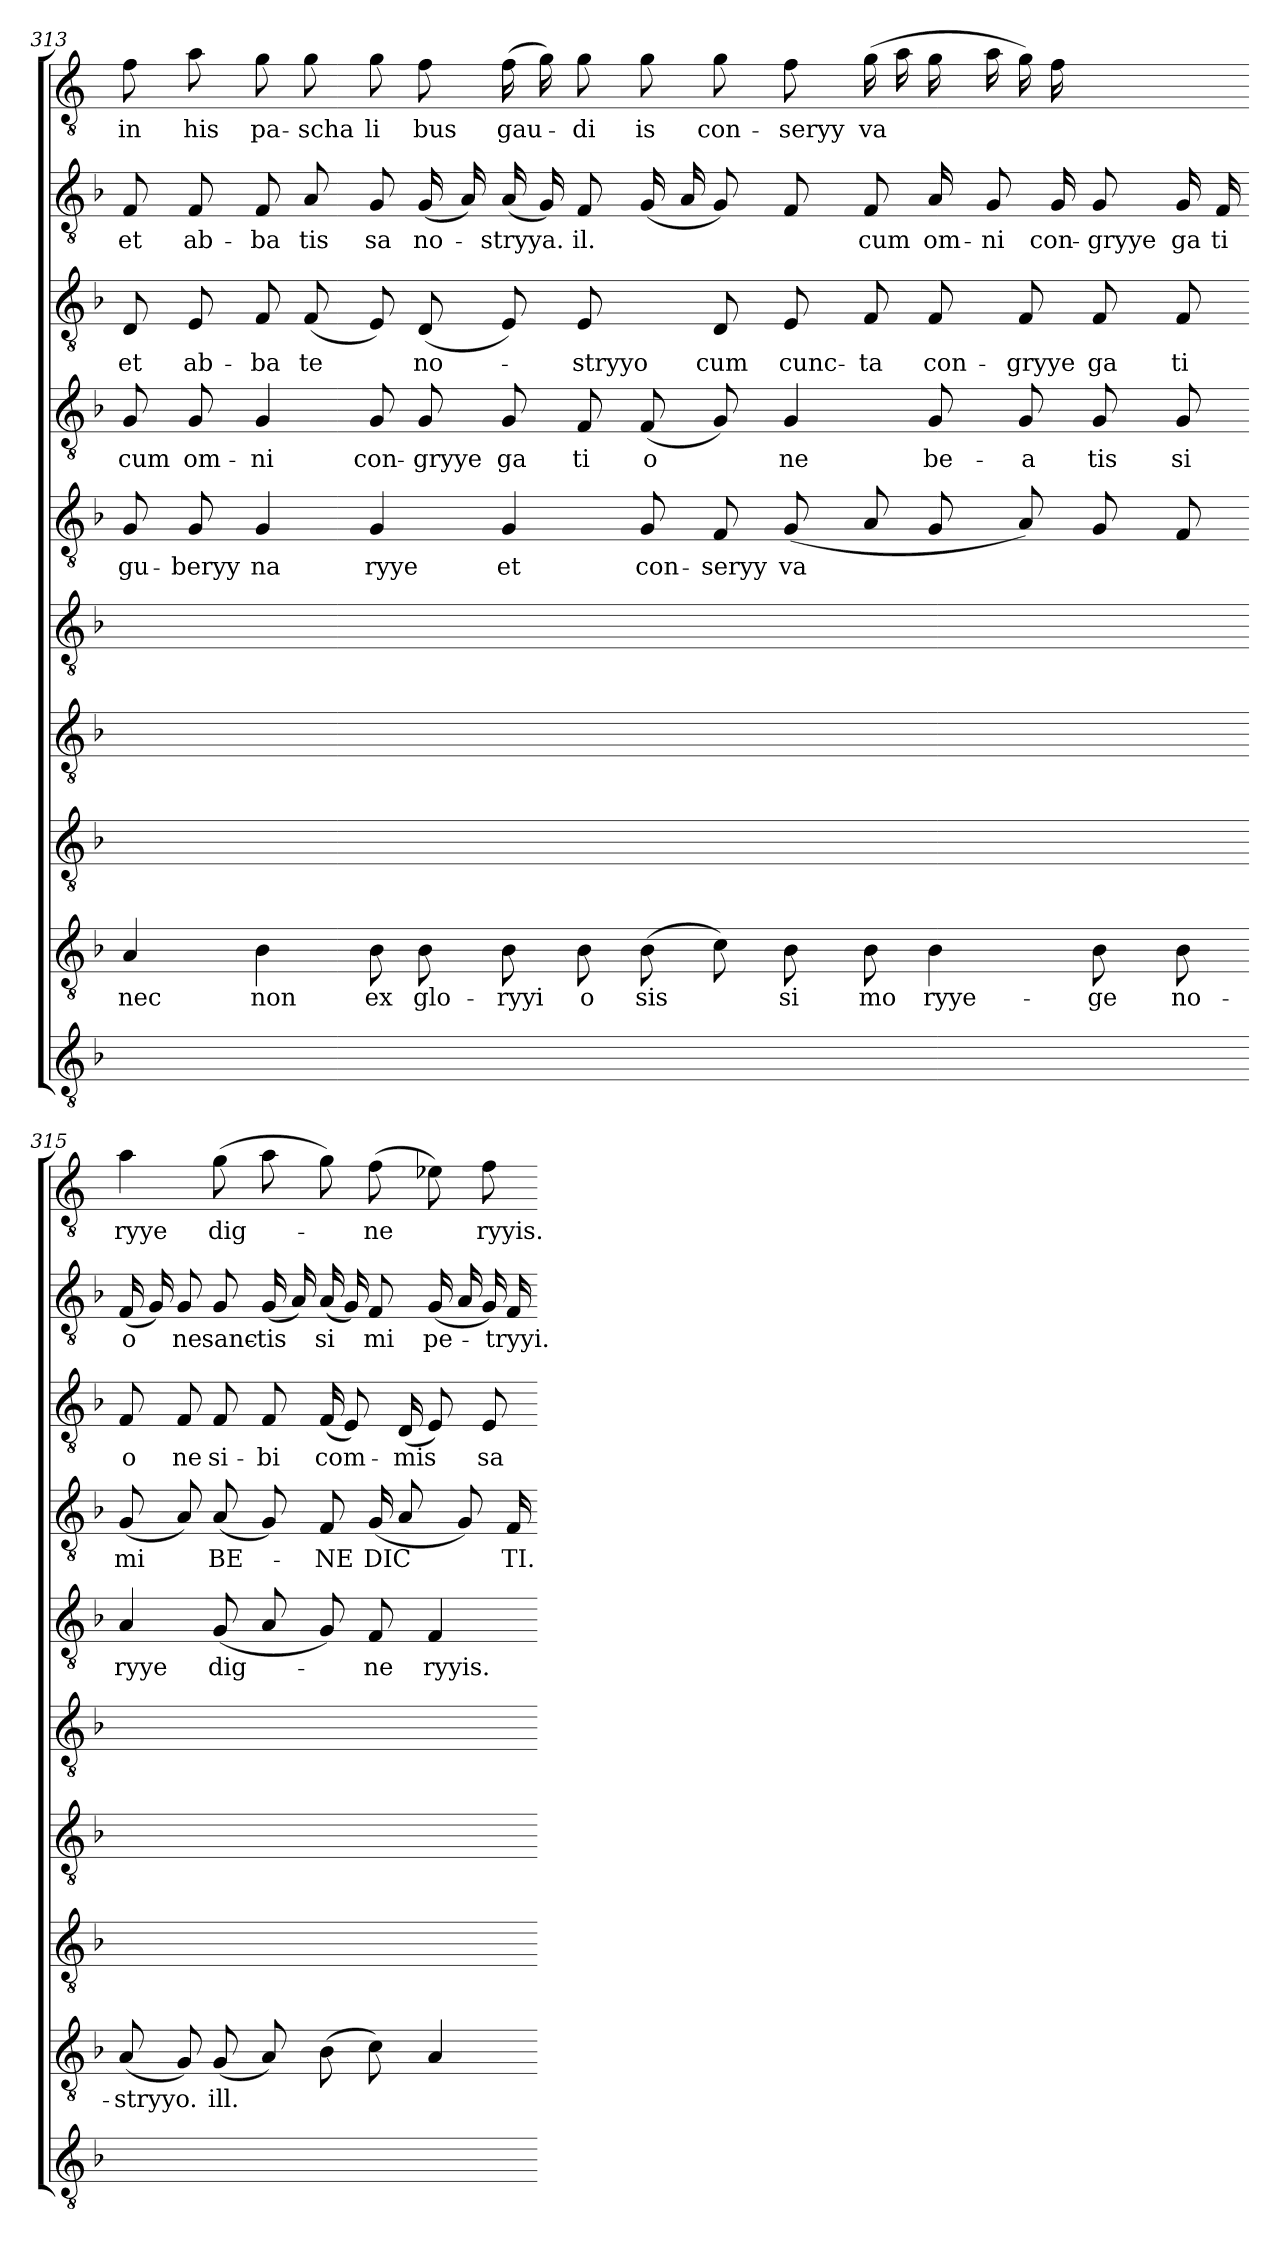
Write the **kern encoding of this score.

**kern	**kern	**text	**kern	**kern	**kern	**kern	**text	**kern	**text	**kern	**text	**kern	**text	**kern	**text
*part10	*part9	*part9	*part8	*part7	*part6	*part5	*part5	*part4	*part4	*part3	*part3	*part2	*part2	*part1	*part1
*staff10	*staff9	*staff9	*staff8	*staff7	*staff6	*staff5	*staff5	*staff4	*staff4	*staff3	*staff3	*staff2	*staff2	*staff1	*staff1
*clefGv2	*clefGv2	*	*clefGv2	*clefGv2	*clefGv2	*clefGv2	*	*clefGv2	*	*clefGv2	*	*clefGv2	*	*clefGv2	*
*k[b-]	*k[b-]	*	*k[b-]	*k[b-]	*k[b-]	*k[b-]	*	*k[b-]	*	*k[b-]	*	*k[b-]	*	*k[]	*
=313	=313	=313	=313	=313	=313	=313	=313	=313	=313	=313	=313	=313	=313	=313	=313
1ryy	4A	nec	1ryy	1ryy	1ryy	8G	gu-	8G	cum	8D	et	8F	et	8f	in
.	.	.	.	.	.	8G	beryy	8G	om-	8E	ab-	8F	ab-	8a	his
.	4B-	non	.	.	.	4G	na	4G	-ni	8F	ba	8F	ba	8g	pa-
.	.	.	.	.	.	.	.	.	.	(8F	-te	8A	tis	8g	scha
.	8B-	ex	.	.	.	4G	-ryye	8G	con-	8E)	.	8G	-sa	8g	li
.	8B-	glo-	.	.	.	.	.	8G	gryye	(8D	no-	(16G	no-	8f	-bus
.	.	.	.	.	.	.	.	.	.	.	.	16A)	.	.	.
.	8B-	ryyi	.	.	.	4G	et	8G	ga	8E)	.	(16A	-stryya.	(16f	gau-
.	.	.	.	.	.	.	.	.	.	.	.	16G)	.	16g)	.
.	8B-	o	.	.	.	.	.	8F	ti	8E	-stryyo	8F	il.	8g	di
=314-	=314-	=314-	=314-	=314-	=314-	=314-	=314-	=314-	=314-	=314-	=314-	=314-	=314-	=314-	=314-
1ryy	(8B-	sis	1ryy	1ryy	1ryy	8G	con-	(8F	o	8ryy	.	(16G	.	8g	-is
.	.	.	.	.	.	.	.	.	.	.	.	16A	.	.	.
.	8c)	.	.	.	.	8F	seryy	8G)	.	8D	cum	8G)	.	8g	con-
.	8B-	si	.	.	.	(8G	va	4G	-ne	8E	cunc-	8F	.	8f	seryy
.	8B-	-mo	.	.	.	8A	.	.	.	8F	-ta	8F	cum	(16g	va
.	.	.	.	.	.	.	.	.	.	.	.	.	.	16a	.
.	4B-	ryye-	.	.	.	8G	.	8G	be-	8F	con-	16A	om-	16g	.
.	.	.	.	.	.	.	.	.	.	.	.	8G	-ni	16a	.
.	.	.	.	.	.	8A)	.	8G	a	8F	gryye	.	.	16g)	.
.	.	.	.	.	.	.	.	.	.	.	.	16G	con-	16f	.
.	8B-	-ge	.	.	.	8G	.	8G	tis	8F	ga	8G	gryye	8ryy	.
.	8B-	no-	.	.	.	8F	.	8G	si	8F	ti	16G	ga	8ryy	.
.	.	.	.	.	.	.	.	.	.	.	.	16F	ti	.	.
=315-	=315-	=315-	=315-	=315-	=315-	=315-	=315-	=315-	=315-	=315-	=315-	=315-	=315-	=315-	=315-
1ryy	(8A	-stryyo.	1ryy	1ryy	1ryy	4A	-ryye	(8G	-mi	8F	o	(16F	o	4a	-ryye
.	.	.	.	.	.	.	.	.	.	.	.	16G)	.	.	.
.	8G)	.	.	.	.	.	.	8A)	.	8F	-ne	8G	-ne	.	.
.	(8G	ill.	.	.	.	(8G	dig-	(8A	BE-	8F	si-	8G	sanc-	(8g	dig-
.	8A)	.	.	.	.	8A	.	8G)	.	8F	-bi	(16G	tis	8a	.
.	.	.	.	.	.	.	.	.	.	.	.	16A)	.	.	.
.	(8B-	.	.	.	.	8G)	.	8F	NE	(16F	com-	(16A	si	8g)	.
.	.	.	.	.	.	.	.	.	.	8E)	.	16G)	.	.	.
.	8c)	.	.	.	.	8F	ne	(16G	DIC	.	.	8F	-mi	(8f	ne
.	.	.	.	.	.	.	.	8A	.	(16D	mis	.	.	.	.
.	4A	.	.	.	.	4F	-ryyis.	.	.	8E)	.	(16G	pe-	8e-)	.
.	.	.	.	.	.	.	.	8G)	.	.	.	16A	.	.	.
.	.	.	.	.	.	.	.	.	.	8E	-sa	16G)	.	8f	-ryyis.
.	.	.	.	.	.	.	.	16F	-TI.	.	.	16F	-tryyi.	.	.
=-	=-	=-	=-	=-	=-	=-	=-	=-	=-	=-	=-	=-	=-	=-	=-
*-	*-	*-	*-	*-	*-	*-	*-	*-	*-	*-	*-	*-	*-	*-	*-
